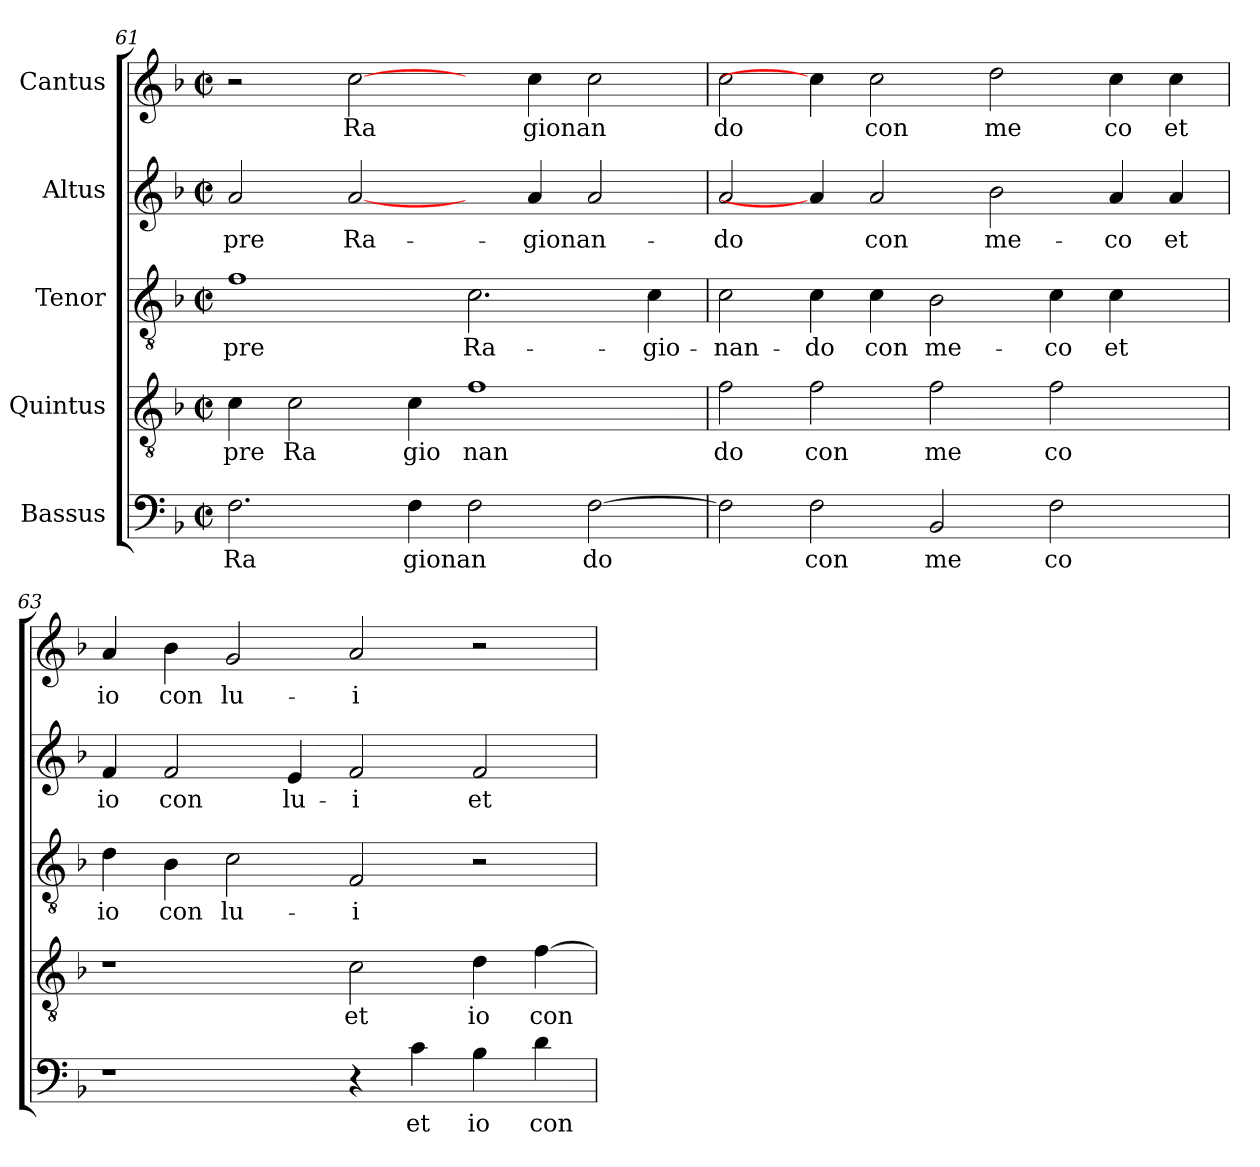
**kern	**text	**kern	**text	**kern	**text	**kern	**text	**kern	**text
*part5	*part5	*part4	*part4	*part3	*part3	*part2	*part2	*part1	*part1
*staff5	*staff5	*staff4	*staff4	*staff3	*staff3	*staff2	*staff2	*staff1	*staff1
*I"Bassus	*	*I"Quintus	*	*I"Tenor	*	*I"Altus	*	*I"Cantus	*
*clefF4	*	*clefGv2	*	*clefGv2	*	*clefG2	*	*clefG2	*
*k[b-]	*	*k[b-]	*	*k[b-]	*	*k[b-]	*	*k[b-]	*
*F:	*	*F:	*	*F:	*	*F:	*	*F:	*
*M2/2	*	*M2/2	*	*M2/2	*	*M2/2	*	*M2/2	*
*met(c|)	*	*met(c|)	*	*met(c|)	*	*met(c|)	*	*met(c|)	*
=61	=61	=61	=61	=61	=61	=61	=61	=61	=61
!	!LO:LY:b:cj	!	!LO:LY:b:cj	!	!LO:LY:b:cj	!	!LO:LY:b:cj	!	!
2.F\	Ra	4c\	pre	1f	-pre	2a/	-pre	2r	.
!	!	!	!LO:LY:b:cj	!	!	!	!	!	!
.	.	2c\	Ra	.	.	.	.	.	.
!	!	!	!	!	!	!	!LO:LY:b:cj	!	!LO:LY:b:cj
.	.	.	.	.	.	[2a/	Ra-	[2cc\	Ra
!	!LO:LY:b	!	!LO:LY:b:cj	!	!	!	!	!	!
4F\	gionan	4c\	gio	.	.	.	.	.	.
!	!	!	!LO:LY:b:cj	!	!LO:LY:b:cj	!	!	!	!
2F\	.	1f	nan	2.c\	Ra-	4ryy	.	4ryy	.
!	!	!	!	!	!	!	!LO:LY:b	!	!LO:LY:b
.	.	.	.	.	.	4a/	-gionan-	4cc\	gionan
!	!LO:LY:b:cj	!	!	!	!	!	!	!	!
[>2F\	do	.	.	.	.	2a/	.	2cc\	.
!	!	!	!	!	!LO:LY:b:cj	!	!	!	!
.	.	.	.	4c\	-gio-	.	.	.	.
=62	=62	=62	=62	=62	=62	=62	=62	=62	=62
!	!	!	!LO:LY:b:cj	!	!LO:LY:b:cj	!	!LO:LY:b:cj	!	!LO:LY:b:cj
2F\]	.	2f\	do	2c\	-nan-	2a/	-do	2cc\	do
!	!LO:LY:b:cj	!	!LO:LY:b:cj	!	!LO:LY:b:cj	!	!	!	!
2F\	con	2f\	con	4c\	-do	4a/]	.	4cc\]	.
!	!	!	!	!	!LO:LY:b:cj	!	!LO:LY:b:cj	!	!LO:LY:b:cj
.	.	.	.	4c\	con	2a/	con	2cc\	con
!	!LO:LY:b:cj	!	!LO:LY:b:cj	!	!LO:LY:b:cj	!	!	!	!
2BB-/	me	2f\	me	2B-\	me-	.	.	.	.
!	!	!	!	!	!	!	!LO:LY:b:cj	!	!LO:LY:b:cj
.	.	.	.	.	.	2b-\	me-	2dd\	me
!	!LO:LY:b:cj	!	!LO:LY:b:cj	!	!LO:LY:b:cj	!	!	!	!
2F\	co	2f\	co	4c\	-co	.	.	.	.
!	!	!	!	!	!LO:LY:b:cj	!	!LO:LY:b:cj	!	!LO:LY:b:cj
.	.	.	.	4c\	et	4a/	-co	4cc\	co
!	!	!	!	!	!	!	!LO:LY:b:cj	!	!LO:LY:b:cj
4ryy	.	4ryy	.	4ryy	.	4a/	et	4cc\	et
!!LO:PB:g=z
=63	=63	=63	=63	=63	=63	=63	=63	=63	=63
!	!	!	!	!	!LO:LY:b:cj	!	!LO:LY:b:cj	!	!LO:LY:b:cj
1r	.	1r	.	4d\	io	4f/	io	4a/	io
!	!	!	!	!	!LO:LY:b:cj	!	!LO:LY:b:cj	!	!LO:LY:b:cj
.	.	.	.	4B-\	con	2f/	con	4b-\	con
!	!	!	!	!	!LO:LY:b:cj	!	!	!	!LO:LY:b:cj
.	.	.	.	2c\	lu-	.	.	2g/	lu-
!	!	!	!	!	!	!	!LO:LY:b:cj	!	!
.	.	.	.	.	.	4e/	lu-	.	.
!	!	!	!LO:LY:b:cj	!	!LO:LY:b:cj	!	!LO:LY:b:cj	!	!LO:LY:b:cj
4r	.	2c\	et	2F/	-i	2f/	-i	2a/	-i
!	!LO:LY:b:cj	!	!	!	!	!	!	!	!
4c\	et	.	.	.	.	.	.	.	.
!	!LO:LY:b:cj	!	!LO:LY:b:cj	!	!	!	!LO:LY:b:cj	!	!
4B-\	io	4d\	io	2r	.	2f/	et	2r	.
!	!LO:LY:b:cj	!	!LO:LY:b	!	!	!	!	!	!
4d\	con	[>4f\	con	.	.	.	.	.	.
=	=	=	=	=	=	=	=	=	=
*-	*-	*-	*-	*-	*-	*-	*-	*-	*-
